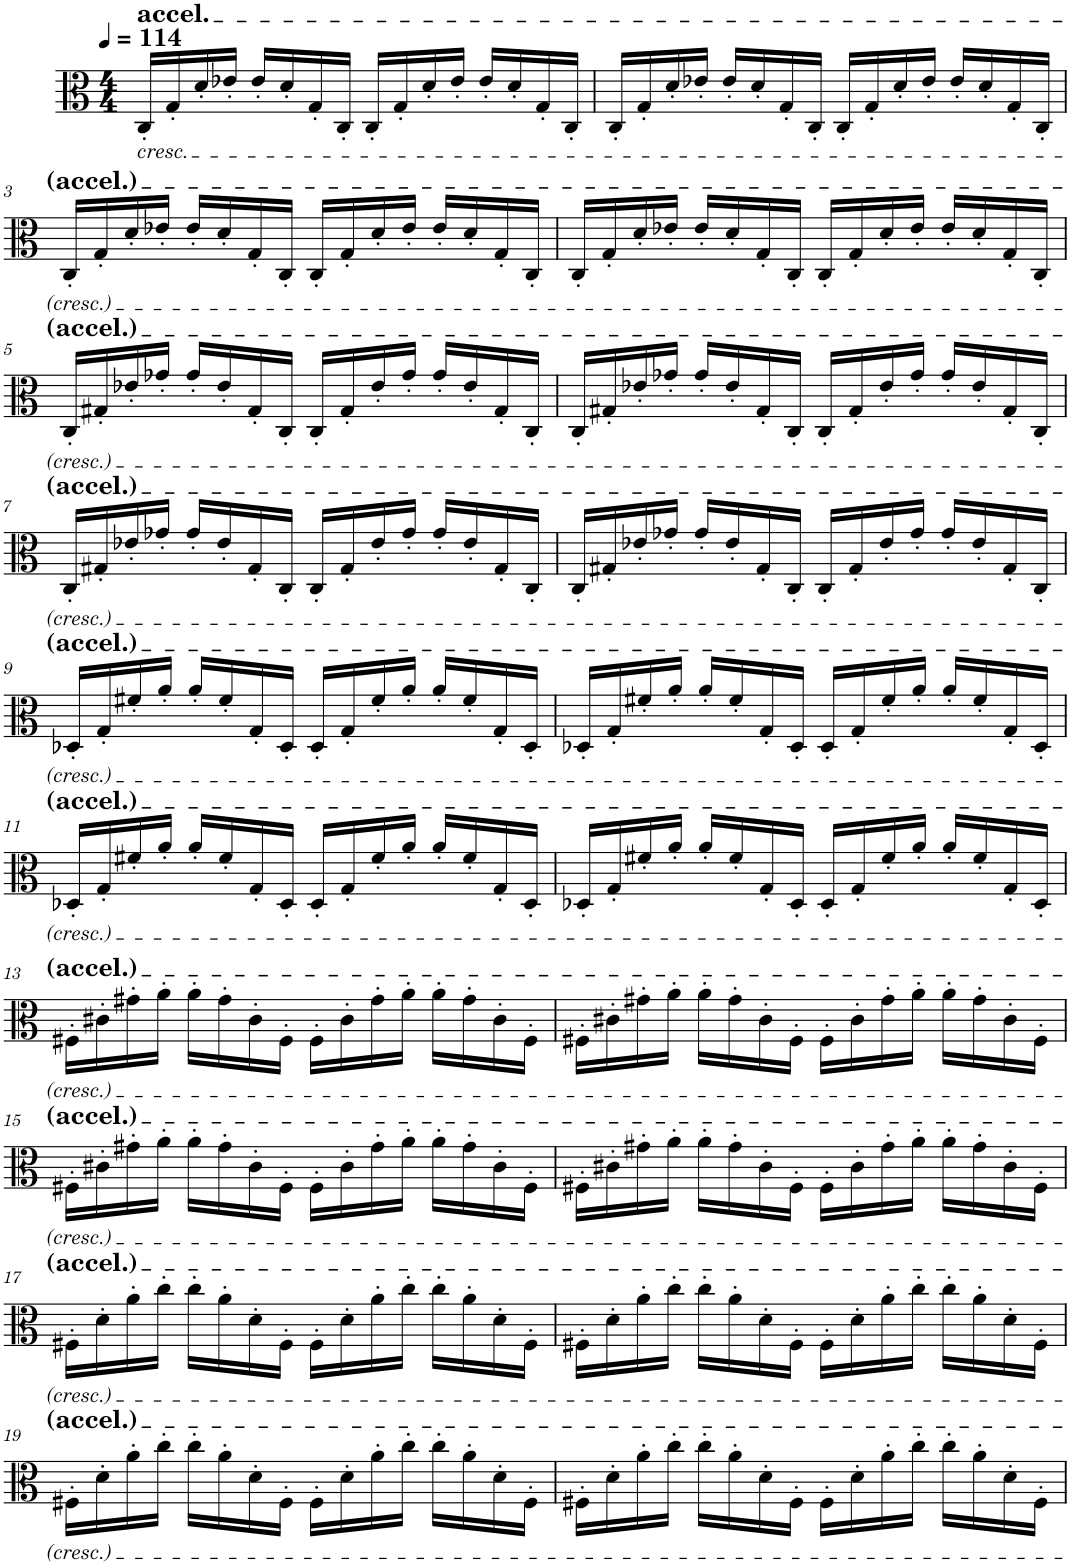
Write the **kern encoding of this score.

**kern
*part1
*staff1
*I"Viola
*I'Vla.
*clefC3
*k[]
*M4/4
*MM114
=1
!LO:TX:a:t=accel.
!LO:TX:b:i:t=cresc.
16C'/LL
16G'/
16d'/
16e-X'/JJ
16e-'/LL
16d'/
16G'/
16C'/JJ
16C'/LL
16G'/
16d'/
16e-'/JJ
16e-'/LL
16d'/
16G'/
16C'/JJ
=2
16C'/LL
16G'/
16d'/
16e-X'/JJ
16e-'/LL
16d'/
16G'/
16C'/JJ
16C'/LL
16G'/
16d'/
16e-'/JJ
16e-'/LL
16d'/
16G'/
16C'/JJ
!!LO:LB:g=z
=3
16C'/LL
16G'/
16d'/
16e-X'/JJ
16e-'/LL
16d'/
16G'/
16C'/JJ
16C'/LL
16G'/
16d'/
16e-'/JJ
16e-'/LL
16d'/
16G'/
16C'/JJ
=4
16C'/LL
16G'/
16d'/
16e-X'/JJ
16e-'/LL
16d'/
16G'/
16C'/JJ
16C'/LL
16G'/
16d'/
16e-'/JJ
16e-'/LL
16d'/
16G'/
16C'/JJ
!!LO:LB:g=z
=5
16C'/LL
16G#X'/
16e-X'/
16g-X'/JJ
16g-'/LL
16e-'/
16G#'/
16C'/JJ
16C'/LL
16G#'/
16e-'/
16g-'/JJ
16g-'/LL
16e-'/
16G#'/
16C'/JJ
=6
16C'/LL
16G#X'/
16e-X'/
16g-X'/JJ
16g-'/LL
16e-'/
16G#'/
16C'/JJ
16C'/LL
16G#'/
16e-'/
16g-'/JJ
16g-'/LL
16e-'/
16G#'/
16C'/JJ
!!LO:LB:g=z
=7
16C'/LL
16G#X'/
16e-X'/
16g-X'/JJ
16g-'/LL
16e-'/
16G#'/
16C'/JJ
16C'/LL
16G#'/
16e-'/
16g-'/JJ
16g-'/LL
16e-'/
16G#'/
16C'/JJ
=8
16C'/LL
16G#X'/
16e-X'/
16g-X'/JJ
16g-'/LL
16e-'/
16G#'/
16C'/JJ
16C'/LL
16G#'/
16e-'/
16g-'/JJ
16g-'/LL
16e-'/
16G#'/
16C'/JJ
!!LO:LB:g=z
=9
16D-X'/LL
16G'/
16f#X'/
16a'/JJ
16a'/LL
16f#'/
16G'/
16D-'/JJ
16D-'/LL
16G'/
16f#'/
16a'/JJ
16a'/LL
16f#'/
16G'/
16D-'/JJ
=10
16D-X'/LL
16G'/
16f#X'/
16a'/JJ
16a'/LL
16f#'/
16G'/
16D-'/JJ
16D-'/LL
16G'/
16f#'/
16a'/JJ
16a'/LL
16f#'/
16G'/
16D-'/JJ
!!LO:LB:g=z
=11
16D-X'/LL
16G'/
16f#X'/
16a'/JJ
16a'/LL
16f#'/
16G'/
16D-'/JJ
16D-'/LL
16G'/
16f#'/
16a'/JJ
16a'/LL
16f#'/
16G'/
16D-'/JJ
=12
16D-X'/LL
16G'/
16f#X'/
16a'/JJ
16a'/LL
16f#'/
16G'/
16D-'/JJ
16D-'/LL
16G'/
16f#'/
16a'/JJ
16a'/LL
16f#'/
16G'/
16D-'/JJ
!!LO:LB:g=z
=13
16F#X'\LL
16c#X'\
16g#X'\
16a'\JJ
16a'\LL
16g#'\
16c#'\
16F#'\JJ
16F#'\LL
16c#'\
16g#'\
16a'\JJ
16a'\LL
16g#'\
16c#'\
16F#'\JJ
=14
16F#X'\LL
16c#X'\
16g#X'\
16a'\JJ
16a'\LL
16g#'\
16c#'\
16F#'\JJ
16F#'\LL
16c#'\
16g#'\
16a'\JJ
16a'\LL
16g#'\
16c#'\
16F#'\JJ
!!LO:LB:g=z
=15
16F#X'\LL
16c#X'\
16g#X'\
16a'\JJ
16a'\LL
16g#'\
16c#'\
16F#'\JJ
16F#'\LL
16c#'\
16g#'\
16a'\JJ
16a'\LL
16g#'\
16c#'\
16F#'\JJ
=16
16F#X'\LL
16c#X'\
16g#X'\
16a'\JJ
16a'\LL
16g#'\
16c#'\
16F#'\JJ
16F#'\LL
16c#'\
16g#'\
16a'\JJ
16a'\LL
16g#'\
16c#'\
16F#'\JJ
!!LO:LB:g=z
=17
16F#X'\LL
16d'\
16a'\
16cc'\JJ
16cc'\LL
16a'\
16d'\
16F#'\JJ
16F#'\LL
16d'\
16a'\
16cc'\JJ
16cc'\LL
16a'\
16d'\
16F#'\JJ
=18
16F#X'\LL
16d'\
16a'\
16cc'\JJ
16cc'\LL
16a'\
16d'\
16F#'\JJ
16F#'\LL
16d'\
16a'\
16cc'\JJ
16cc'\LL
16a'\
16d'\
16F#'\JJ
!!LO:LB:g=z
=19
16F#X'\LL
16d'\
16a'\
16cc'\JJ
16cc'\LL
16a'\
16d'\
16F#'\JJ
16F#'\LL
16d'\
16a'\
16cc'\JJ
16cc'\LL
16a'\
16d'\
16F#'\JJ
=20
16F#X'\LL
16d'\
16a'\
16cc'\JJ
16cc'\LL
16a'\
16d'\
16F#'\JJ
16F#'\LL
16d'\
16a'\
16cc'\JJ
16cc'\LL
16a'\
16d'\
16F#'\JJ
=
*-
